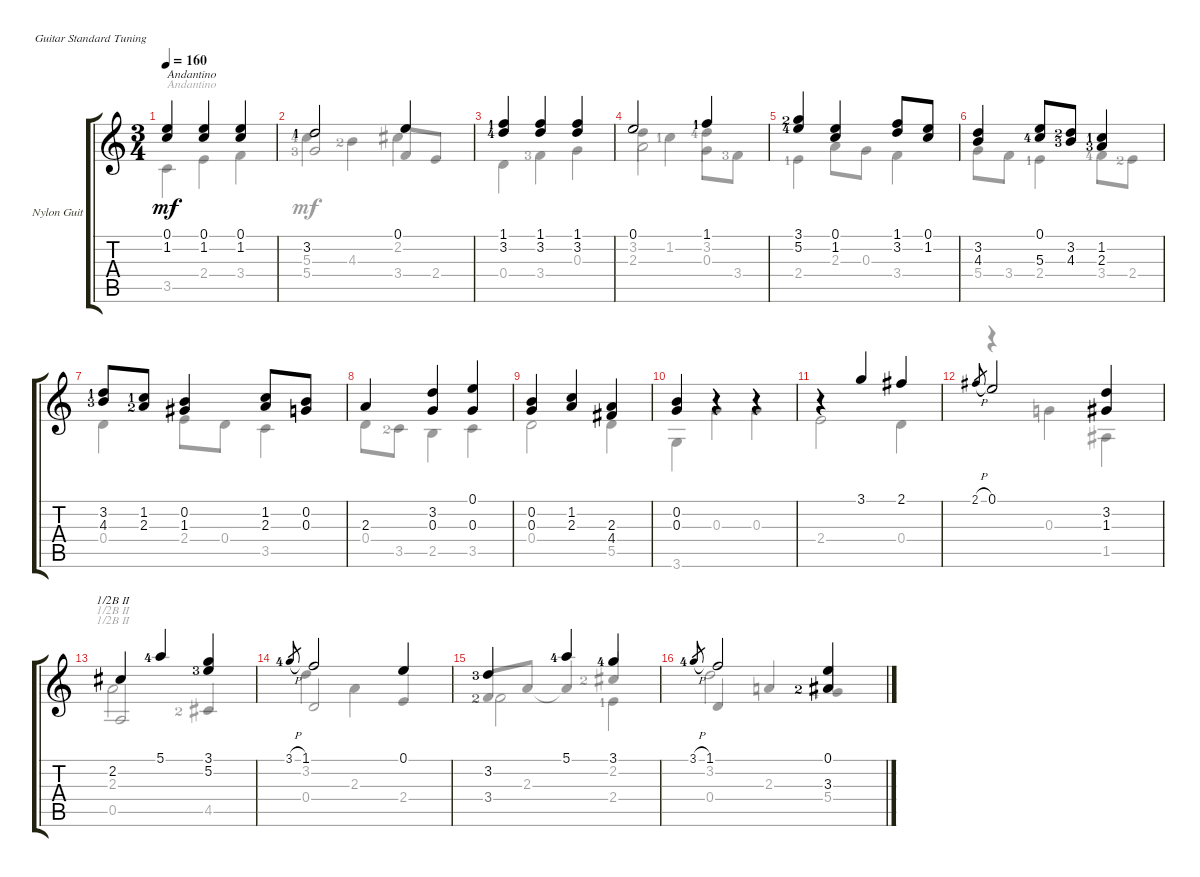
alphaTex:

\defaultSystemsLayout 4
\bracketExtendMode groupsimilarinstruments
\firstSystemTrackNameOrientation horizontal
\otherSystemsTrackNameOrientation horizontal
\track ("Nylon Guitar" "Nylon Guit") {instrument acousticguitarsteel}
\staff {score tabs}
\tuning (E4 B3 G3 D3 A2 E2)
\voice
\ts (3 4)
\tempo 160
\clef g2
\ks c
(0.1 1.2).4{txt "Andantino" dy mf instrument acousticguitarsteel} (1.2 0.1).4 (0.1 1.2).4 |
3.2{lf 2}.2 0.1.4 |
(1.1{lf 2} 3.2{lf 5}).4 (1.1 3.2).4 (3.2 1.1).4 |
0.1.2 1.1{lf 2}.4 |
(3.1{lf 3} 5.2{lf 5}).4 (0.1 1.2).4 (1.1 3.2).8 (0.1 1.2).8 |
(3.2 4.3).4 (0.1 5.3{lf 5}).8 (3.2{lf 3} 4.3{lf 4}).8 (1.2{lf 2} 2.3{lf 4}).4 |
(3.2{lf 2} 4.3{lf 4}).8 (1.2{lf 2} 2.3{lf 3}).8 (1.3 0.2).4 (1.2 2.3).8 (0.2 0.3).8 |
2.3.4 (3.2 0.3).4 (0.1 0.3).4 |
(0.3 0.2).4 (1.2 2.3).4 (2.3 4.4).4 |
(0.2 0.3).4 r.4 r.4 |
r.4 3.1.4 2.1.4 |
2.1{h}.8{gr} 0.1.2 (1.3 3.2).4 |
2.2.4{barre (2 half)} 5.1{lf 5}.4 (3.1 5.2{lf 4}).4 |
3.1{h lf 5}.8{gr} 1.1.2 0.1.4 |
3.2{lf 4}.4 5.1{lf 5}.4 3.1{lf 5}.4 |
3.1{h lf 5}.8{gr} 1.1.2 (0.1 3.3{lf 3}).4
\voice
\clef g2
\ottava regular
\simile none
\ks c
3.5.4{txt "Andantino" dy mf} 2.4.4 3.4.4 |
5.4{lf 4}.2{beam invert} 3.4.8{beam invert} 2.4.8 |
0.4.4 3.4{lf 4}.4 0.3.4 |
3.2.4 1.2{lf 2}.4 3.2{lf 5}.4 |
2.4{lf 2}.4 2.3.8 0.3.8 3.4.4 |
5.4.8 3.4.8 2.4{lf 2}.4 3.4{lf 5}.8 2.4{lf 3}.8 |
0.4.4 2.4.8 0.4.8 3.5.4 |
0.4.8 3.5{lf 3}.8 2.5.4 3.5.4 |
0.4.2 5.5.4 |
3.6.4 0.3.4 0.3.4 |
2.4.2 0.4.4 |
r.4 0.3.4 1.5.4 |
0.5.2{barre (2 half) beam invert} 4.5{lf 3}.4{beam invert} |
0.4.2{beam invert} 2.4.4{beam invert} |
3.4{lf 3}.8 2.3.8 2.3{t}.4{beam invert} 2.2{lf 3}.4{beam invert} |
0.4.4{beam invert} 2.3.4{beam invert} 5.4{lf 5}.4{beam invert}
\voice
\clef g2
\ottava regular
\simile none
\ks c
|
5.3{lf 5}.4 4.3{lf 3}.4 2.2.4 |
|
2.3.2 0.3.8 3.4{lf 4}.8 |
|
|
|
|
|
|
|
|
2.3.2{barre (2 half)} |
3.2.4 2.3.4 |
3.4{lf 3}.2 2.4{lf 2}.4 |
3.2.2
